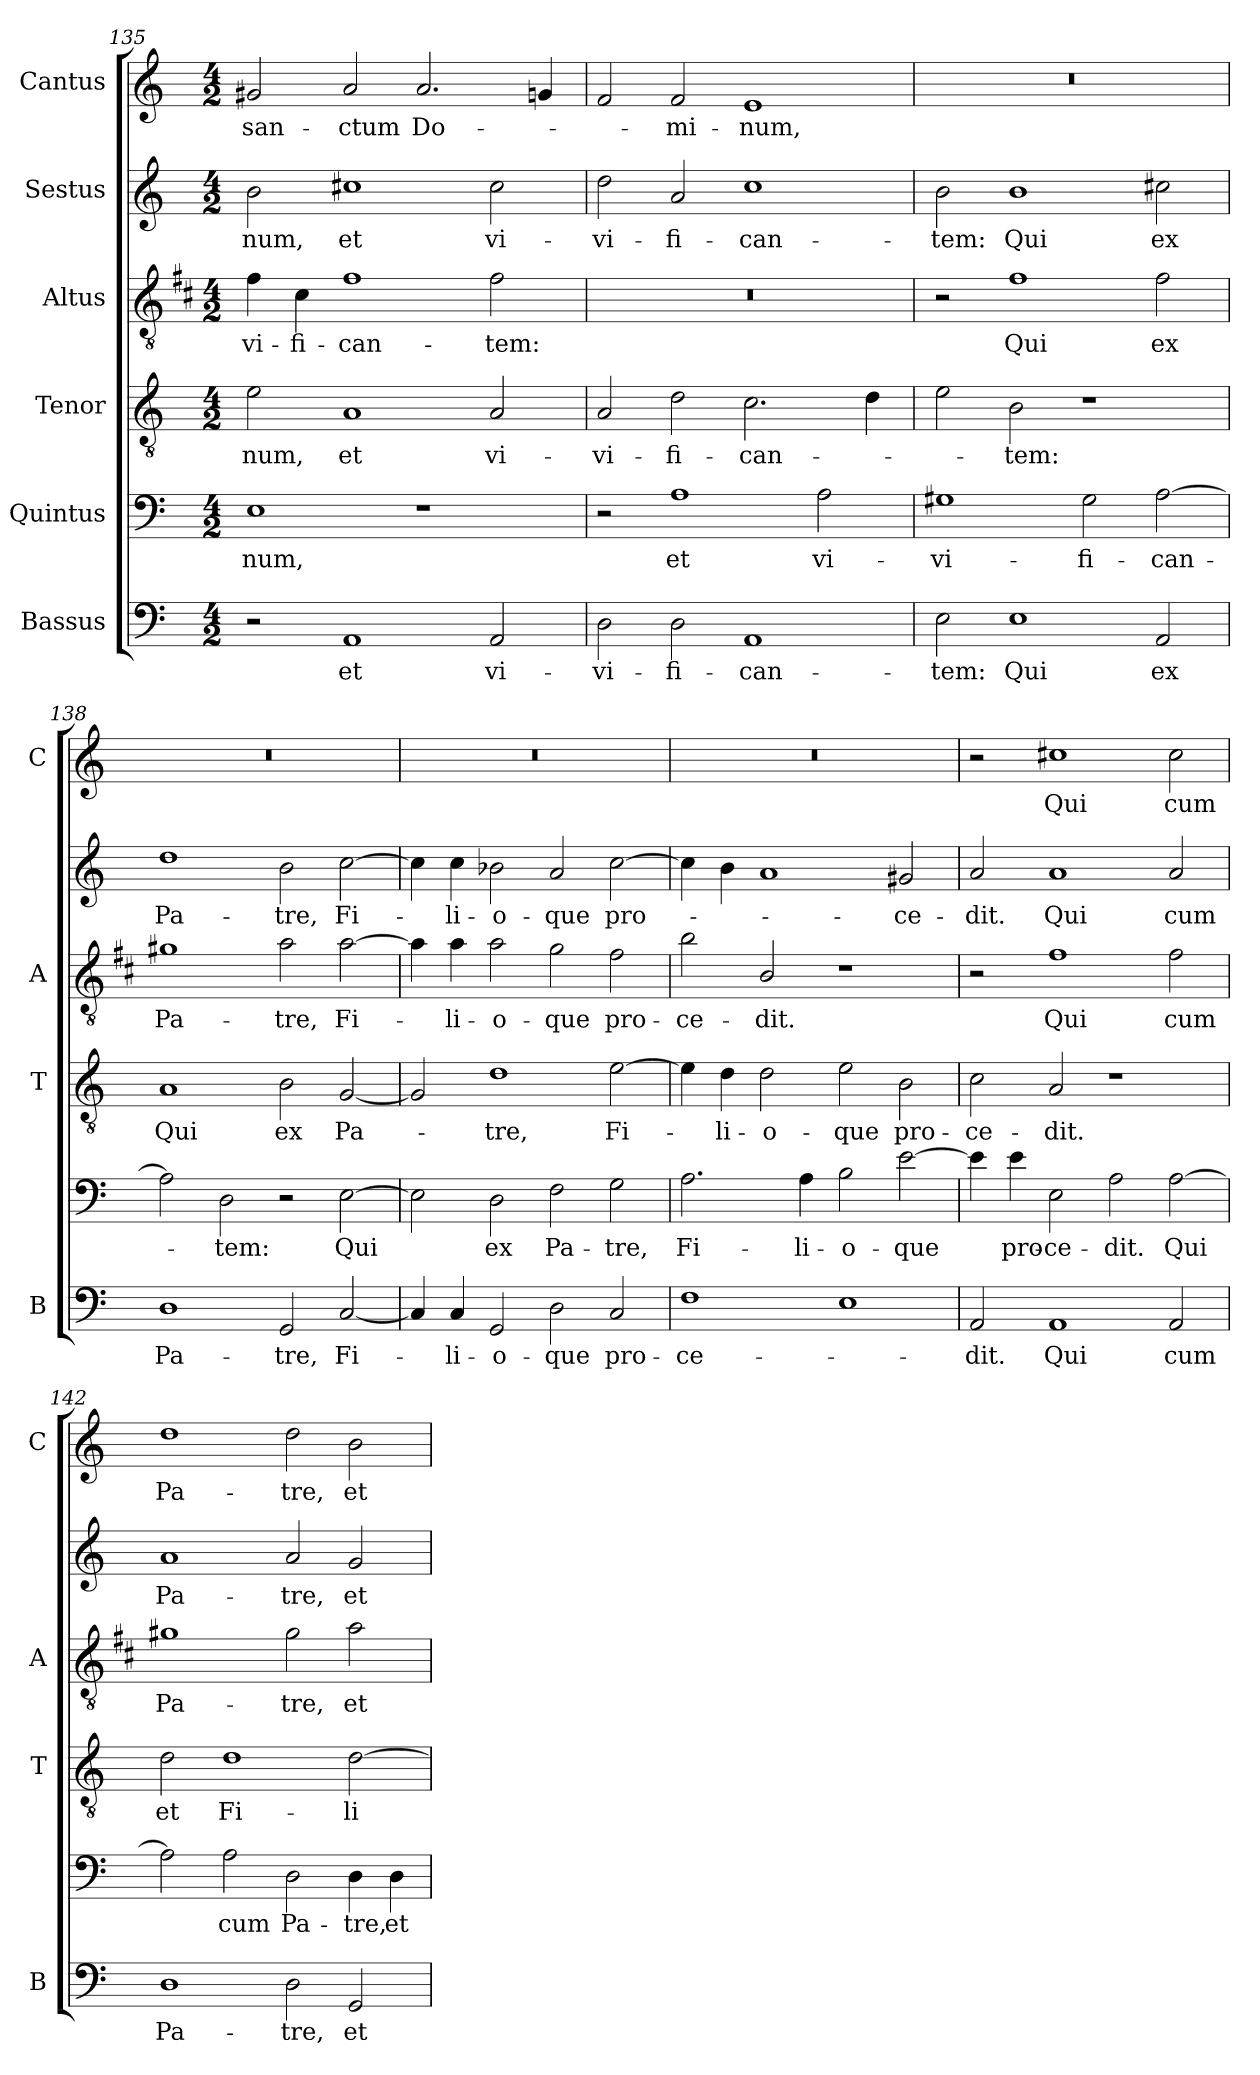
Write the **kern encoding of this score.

**kern	**text	**kern	**text	**kern	**text	**kern	**text	**kern	**text	**kern	**text
*part6	*part6	*part5	*part5	*part4	*part4	*part3	*part3	*part2	*part2	*part1	*part1
*staff6	*staff6	*staff5	*staff5	*staff4	*staff4	*staff3	*staff3	*staff2	*staff2	*staff1	*staff1
*I"Bassus	*	*I"Quintus	*	*I"Tenor	*	*I"Altus	*	*I"Sestus	*	*I"Cantus	*
*I'B	*	*	*	*I'T	*	*I'A	*	*	*	*I'C	*
*clefF4	*	*clefF4	*	*clefGv2	*	*clefGv2	*	*clefG2	*	*clefG2	*
*	*	*	*	*	*	*ITrd1c2	*	*	*	*	*
*k[]	*	*k[]	*	*k[]	*	*k[]	*	*k[]	*	*k[]	*
*C:	*	*C:	*	*C:	*	*C:	*	*C:	*	*C:	*
*M4/2	*	*M4/2	*	*M4/2	*	*M4/2	*	*M4/2	*	*M4/2	*
=135	=135	=135	=135	=135	=135	=135	=135	=135	=135	=135	=135
!	!	!	!LO:LY:b	!	!LO:LY:b	!	!LO:LY:b	!	!LO:LY:b	!	!LO:LY:b
2r	.	1E	-num,	2e\	-num,	4e\	-vi-	2b\	-num,	2g#X/	san-
!	!	!	!	!	!	!	!LO:LY:b	!	!	!	!
.	.	.	.	.	.	4B\	-fi-	.	.	.	.
!	!LO:LY:b	!	!	!	!LO:LY:b	!	!LO:LY:b	!	!LO:LY:b	!	!LO:LY:b
1AA	et	.	.	1A	et	1e	-can-	1cc#X	et	2a/	-ctum
!	!	!	!	!	!	!	!	!	!	!	!LO:LY:b
.	.	1r	.	.	.	.	.	.	.	2.a/	Do-
!	!LO:LY:b	!	!	!	!LO:LY:b	!	!LO:LY:b	!	!LO:LY:b	!	!
2AA/	vi-	.	.	2A/	vi-	2e\	-tem:	2cc#\	vi-	.	.
.	.	.	.	.	.	.	.	.	.	4gn/	.
=136	=136	=136	=136	=136	=136	=136	=136	=136	=136	=136	=136
!	!LO:LY:b	!	!	!	!LO:LY:b	!	!	!	!LO:LY:b	!	!
2D\	-vi-	2r	.	2A/	-vi-	0r	.	2dd\	-vi-	2f/	.
!	!LO:LY:b	!	!LO:LY:b	!	!LO:LY:b	!	!	!	!LO:LY:b	!	!LO:LY:b
2D\	-fi-	1A	et	2d\	-fi-	.	.	2a/	-fi-	2f/	-mi-
!	!LO:LY:b	!	!	!	!LO:LY:b	!	!	!	!LO:LY:b	!	!LO:LY:b
1AA	-can-	.	.	2.c\	-can-	.	.	1cc	-can-	1e	-num,
!	!	!	!LO:LY:b	!	!	!	!	!	!	!	!
.	.	2A\	vi-	.	.	.	.	.	.	.	.
.	.	.	.	4d\	.	.	.	.	.	.	.
!!LO:PB:g=z
=137	=137	=137	=137	=137	=137	=137	=137	=137	=137	=137	=137
!	!LO:LY:b	!	!LO:LY:b	!	!	!	!	!	!LO:LY:b	!	!
2E\	-tem:	1G#X	-vi-	2e\	.	2r	.	2b\	-tem:	0r	.
!	!LO:LY:b	!	!	!	!LO:LY:b	!	!LO:LY:b	!	!LO:LY:b	!	!
1E	Qui	.	.	2B\	-tem:	1e	Qui	1b	Qui	.	.
!	!	!	!LO:LY:b	!	!	!	!	!	!	!	!
.	.	2G#\	-fi-	1r	.	.	.	.	.	.	.
!	!LO:LY:b	!	!LO:LY:b	!	!	!	!LO:LY:b	!	!LO:LY:b	!	!
2AA/	ex	[2A\	-can-	.	.	2e\	ex	2cc#X\	ex	.	.
=138	=138	=138	=138	=138	=138	=138	=138	=138	=138	=138	=138
!	!LO:LY:b	!	!	!	!LO:LY:b	!	!LO:LY:b	!	!LO:LY:b	!	!
1D	Pa-	2A\]	.	1A	Qui	1f#X	Pa-	1dd	Pa-	0r	.
!	!	!	!LO:LY:b	!	!	!	!	!	!	!	!
.	.	2D\	-tem:	.	.	.	.	.	.	.	.
!	!LO:LY:b	!	!	!	!LO:LY:b	!	!LO:LY:b	!	!LO:LY:b	!	!
2GG/	-tre,	2r	.	2B\	ex	2g\	-tre,	2b\	-tre,	.	.
!	!LO:LY:b	!	!LO:LY:b	!	!LO:LY:b	!	!LO:LY:b	!	!LO:LY:b	!	!
[2C/	Fi-	[2E\	Qui	[2G/	Pa-	[2g\	Fi-	[2cc\	Fi-	.	.
=139	=139	=139	=139	=139	=139	=139	=139	=139	=139	=139	=139
4C/]	.	2E\]	.	2G/]	.	4g\]	.	4cc\]	.	0r	.
!	!LO:LY:b	!	!	!	!	!	!LO:LY:b	!	!LO:LY:b	!	!
4C/	-li-	.	.	.	.	4g\	-li-	4cc\	-li-	.	.
!	!LO:LY:b	!	!LO:LY:b	!	!LO:LY:b	!	!LO:LY:b	!	!LO:LY:b	!	!
2GG/	-o-	2D\	ex	1d	-tre,	2g\	-o-	2b-X\	-o-	.	.
!	!LO:LY:b	!	!LO:LY:b	!	!	!	!LO:LY:b	!	!LO:LY:b	!	!
2D\	-que	2F\	Pa-	.	.	2f\	-que	2a/	-que	.	.
!	!LO:LY:b	!	!LO:LY:b	!	!LO:LY:b	!	!LO:LY:b	!	!LO:LY:b	!	!
2C/	pro-	2G\	-tre,	[2e\	Fi-	2e\	pro-	[2cc\	pro-	.	.
=140	=140	=140	=140	=140	=140	=140	=140	=140	=140	=140	=140
!	!LO:LY:b	!	!LO:LY:b	!	!	!	!LO:LY:b	!	!	!	!
1F	-ce-	2.A\	Fi-	4e\]	.	2a\	-ce-	4cc\]	.	0r	.
!	!	!	!	!	!LO:LY:b	!	!	!	!	!	!
.	.	.	.	4d\	-li-	.	.	4b\	.	.	.
!	!	!	!	!	!LO:LY:b	!	!LO:LY:b	!	!	!	!
.	.	.	.	2d\	-o-	2A/	-dit.	1a	.	.	.
!	!	!	!LO:LY:b	!	!	!	!	!	!	!	!
.	.	4A\	-li-	.	.	.	.	.	.	.	.
!	!	!	!LO:LY:b	!	!LO:LY:b	!	!	!	!	!	!
1E	.	2B\	-o-	2e\	-que	1r	.	.	.	.	.
!	!	!	!LO:LY:b	!	!LO:LY:b	!	!	!	!LO:LY:b	!	!
.	.	[2e\	-que	2B\	pro-	.	.	2g#X/	-ce-	.	.
=141	=141	=141	=141	=141	=141	=141	=141	=141	=141	=141	=141
!	!LO:LY:b	!	!	!	!LO:LY:b	!	!	!	!LO:LY:b	!	!
2AA/	-dit.	4e\]	.	2c\	-ce-	2r	.	2a/	-dit.	2r	.
!	!	!	!LO:LY:b	!	!	!	!	!	!	!	!
.	.	4e\	pro-	.	.	.	.	.	.	.	.
!	!LO:LY:b	!	!LO:LY:b	!	!LO:LY:b	!	!LO:LY:b	!	!LO:LY:b	!	!LO:LY:b
1AA	Qui	2E\	-ce-	2A/	-dit.	1e	Qui	1a	Qui	1cc#X	Qui
!	!	!	!LO:LY:b	!	!	!	!	!	!	!	!
.	.	2A\	-dit.	1r	.	.	.	.	.	.	.
!	!LO:LY:b	!	!LO:LY:b	!	!	!	!LO:LY:b	!	!LO:LY:b	!	!LO:LY:b
2AA/	cum	[2A\	Qui	.	.	2e\	cum	2a/	cum	2cc#\	cum
=142	=142	=142	=142	=142	=142	=142	=142	=142	=142	=142	=142
!	!LO:LY:b	!	!	!	!LO:LY:b	!	!LO:LY:b	!	!LO:LY:b	!	!LO:LY:b
1D	Pa-	2A\]	.	2d\	et	1f#X	Pa-	1a	Pa-	1dd	Pa-
!	!	!	!LO:LY:b	!	!LO:LY:b	!	!	!	!	!	!
.	.	2A\	cum	1d	Fi-	.	.	.	.	.	.
!	!LO:LY:b	!	!LO:LY:b	!	!	!	!LO:LY:b	!	!LO:LY:b	!	!LO:LY:b
2D\	-tre,	2D\	Pa-	.	.	2f#\	-tre,	2a/	-tre,	2dd\	-tre,
!	!LO:LY:b	!	!LO:LY:b	!	!LO:LY:b	!	!LO:LY:b	!	!LO:LY:b	!	!LO:LY:b
2GG/	et	4D\	-tre,	[2d\	-li-	2g\	et	2g/	et	2b\	et
!	!	!	!LO:LY:b	!	!	!	!	!	!	!	!
.	.	4D\	et	.	.	.	.	.	.	.	.
=	=	=	=	=	=	=	=	=	=	=	=
*-	*-	*-	*-	*-	*-	*-	*-	*-	*-	*-	*-
